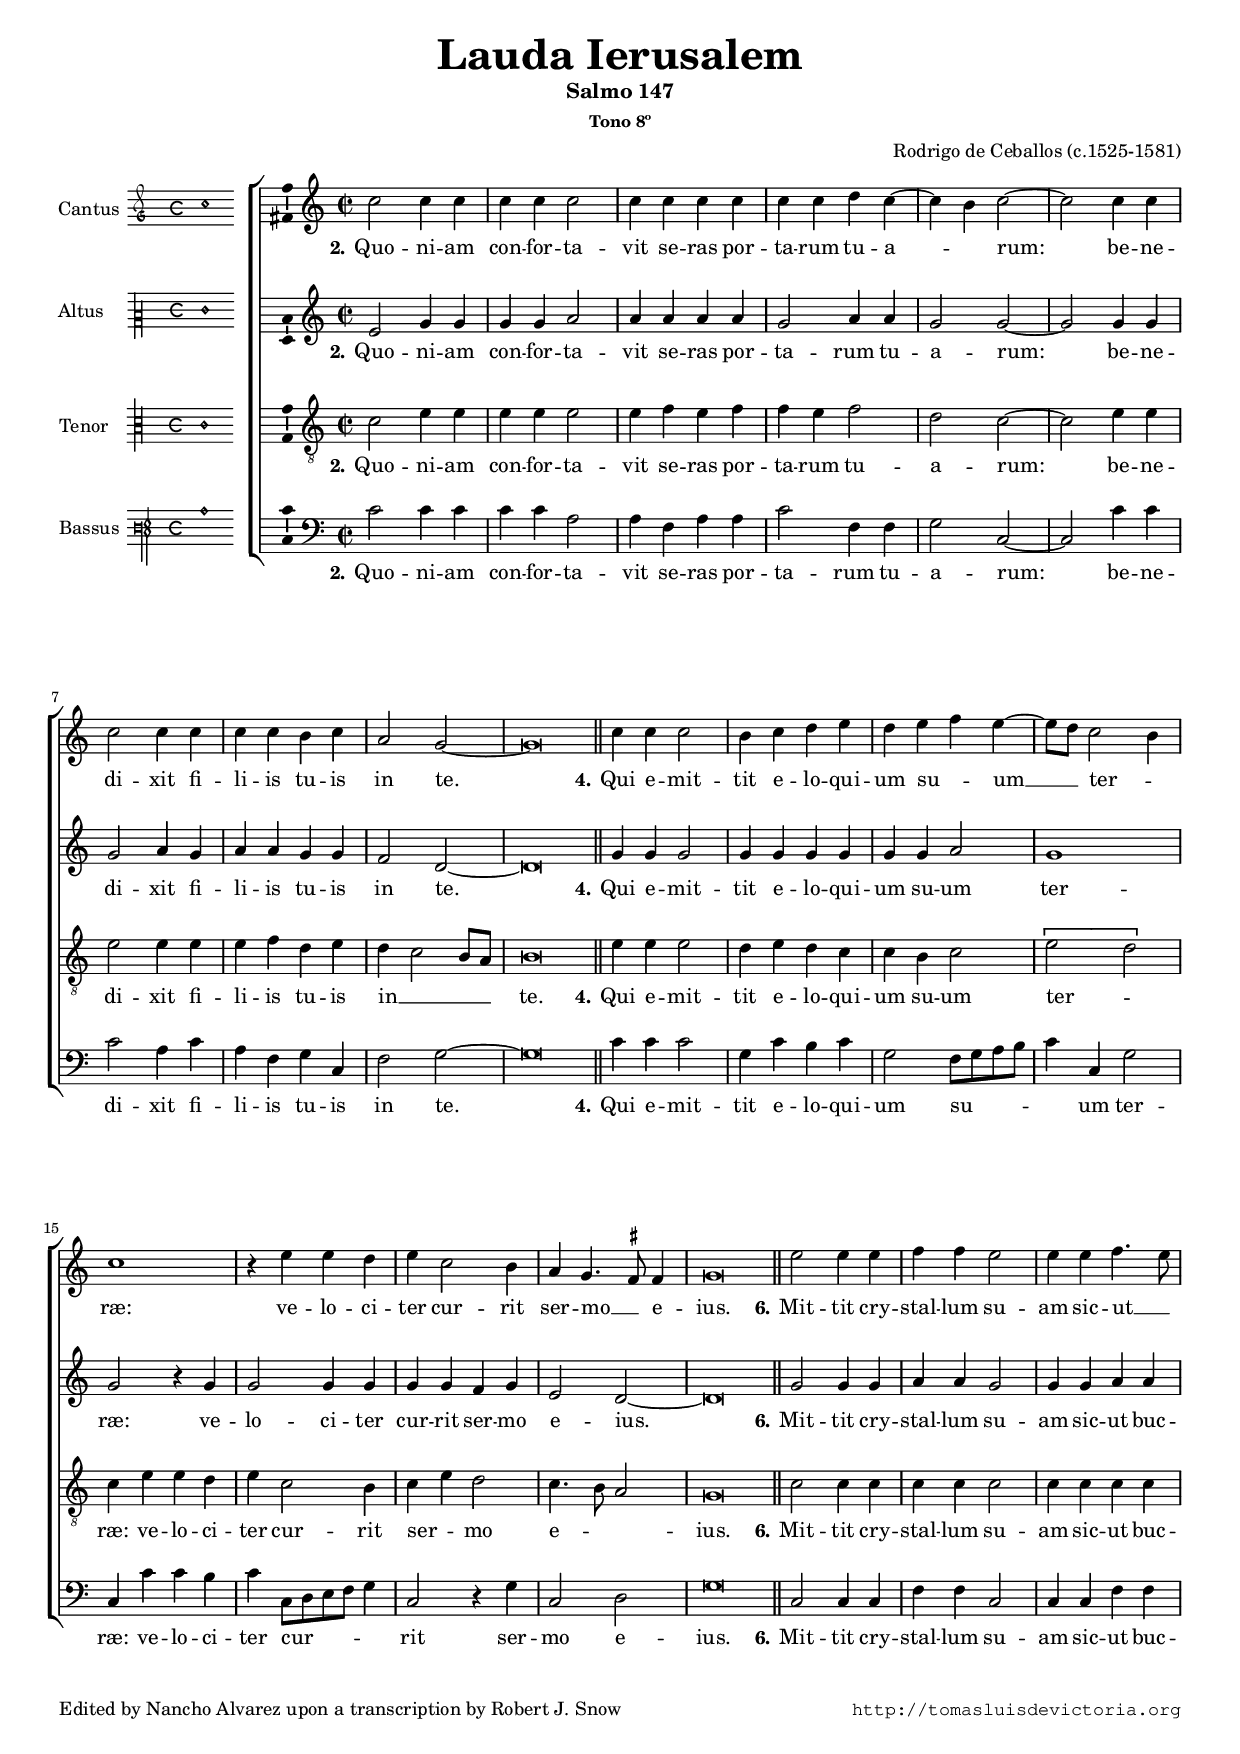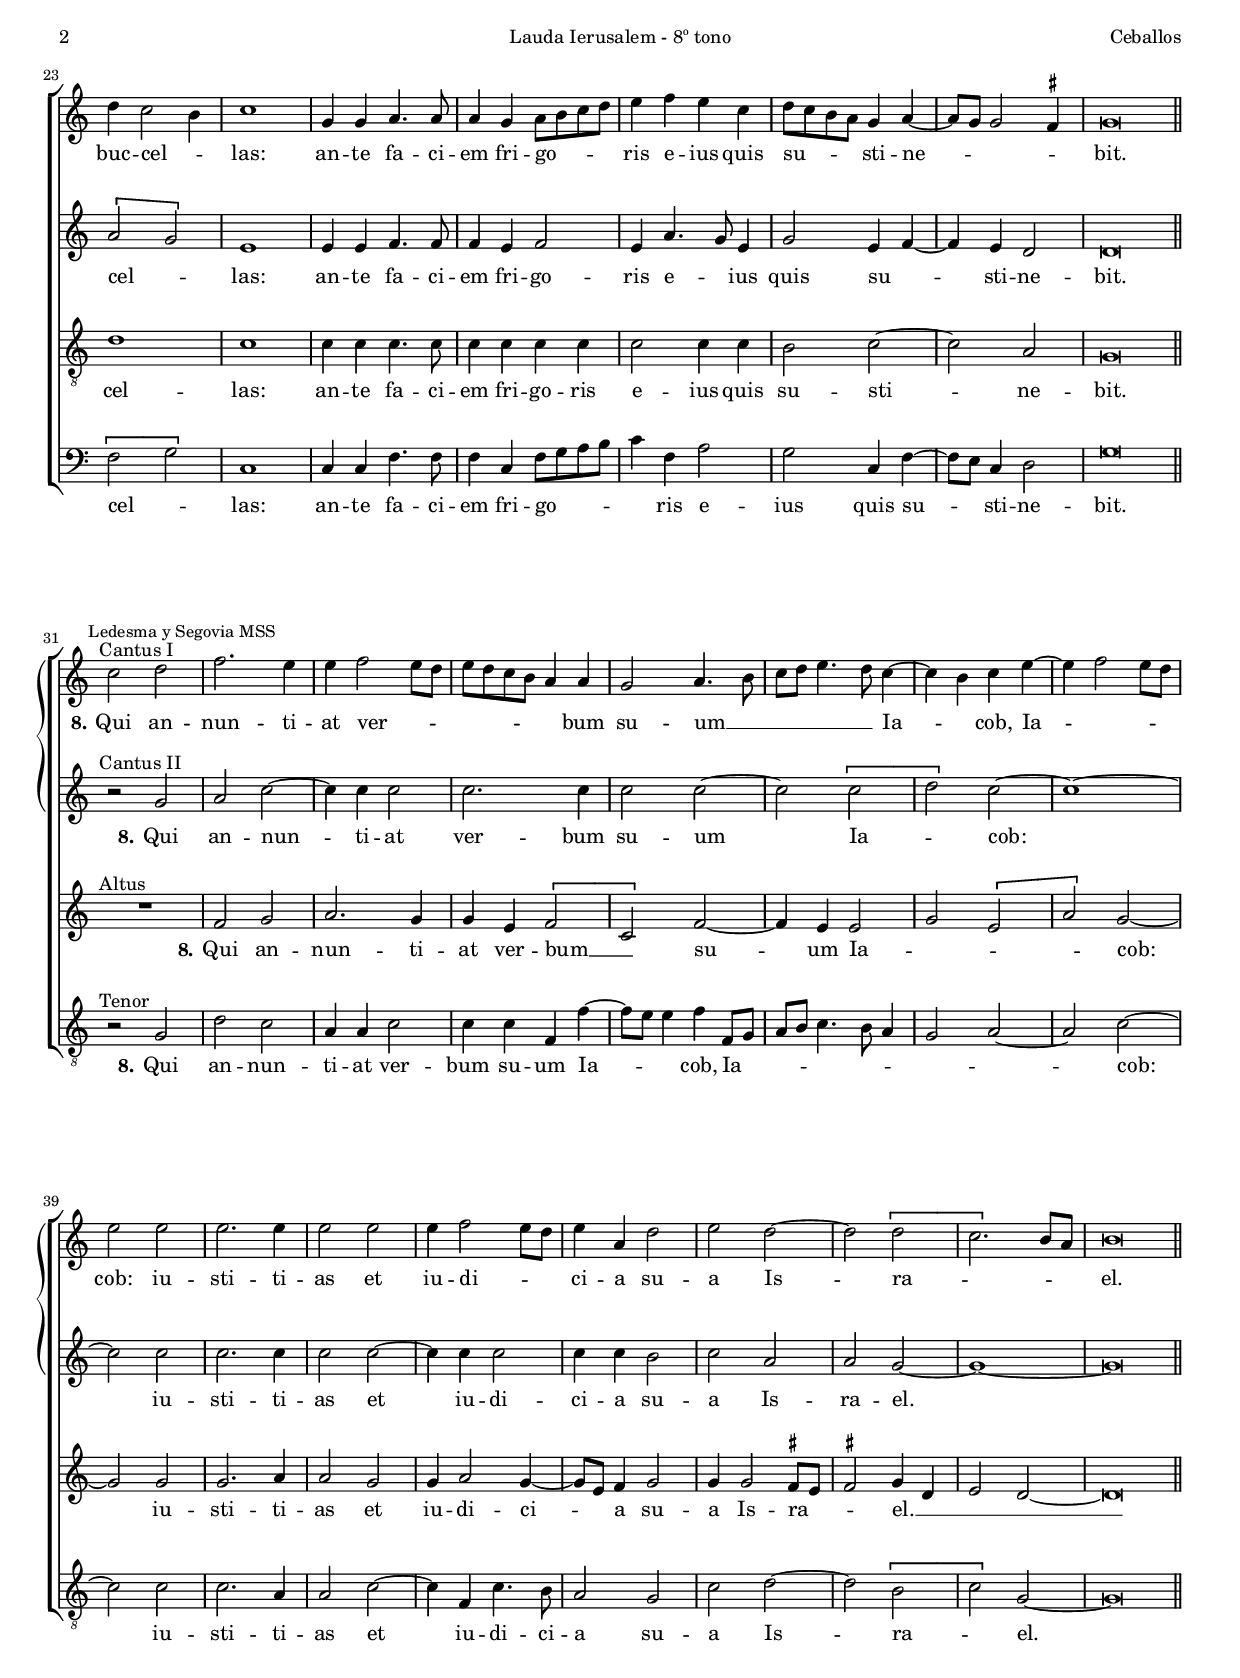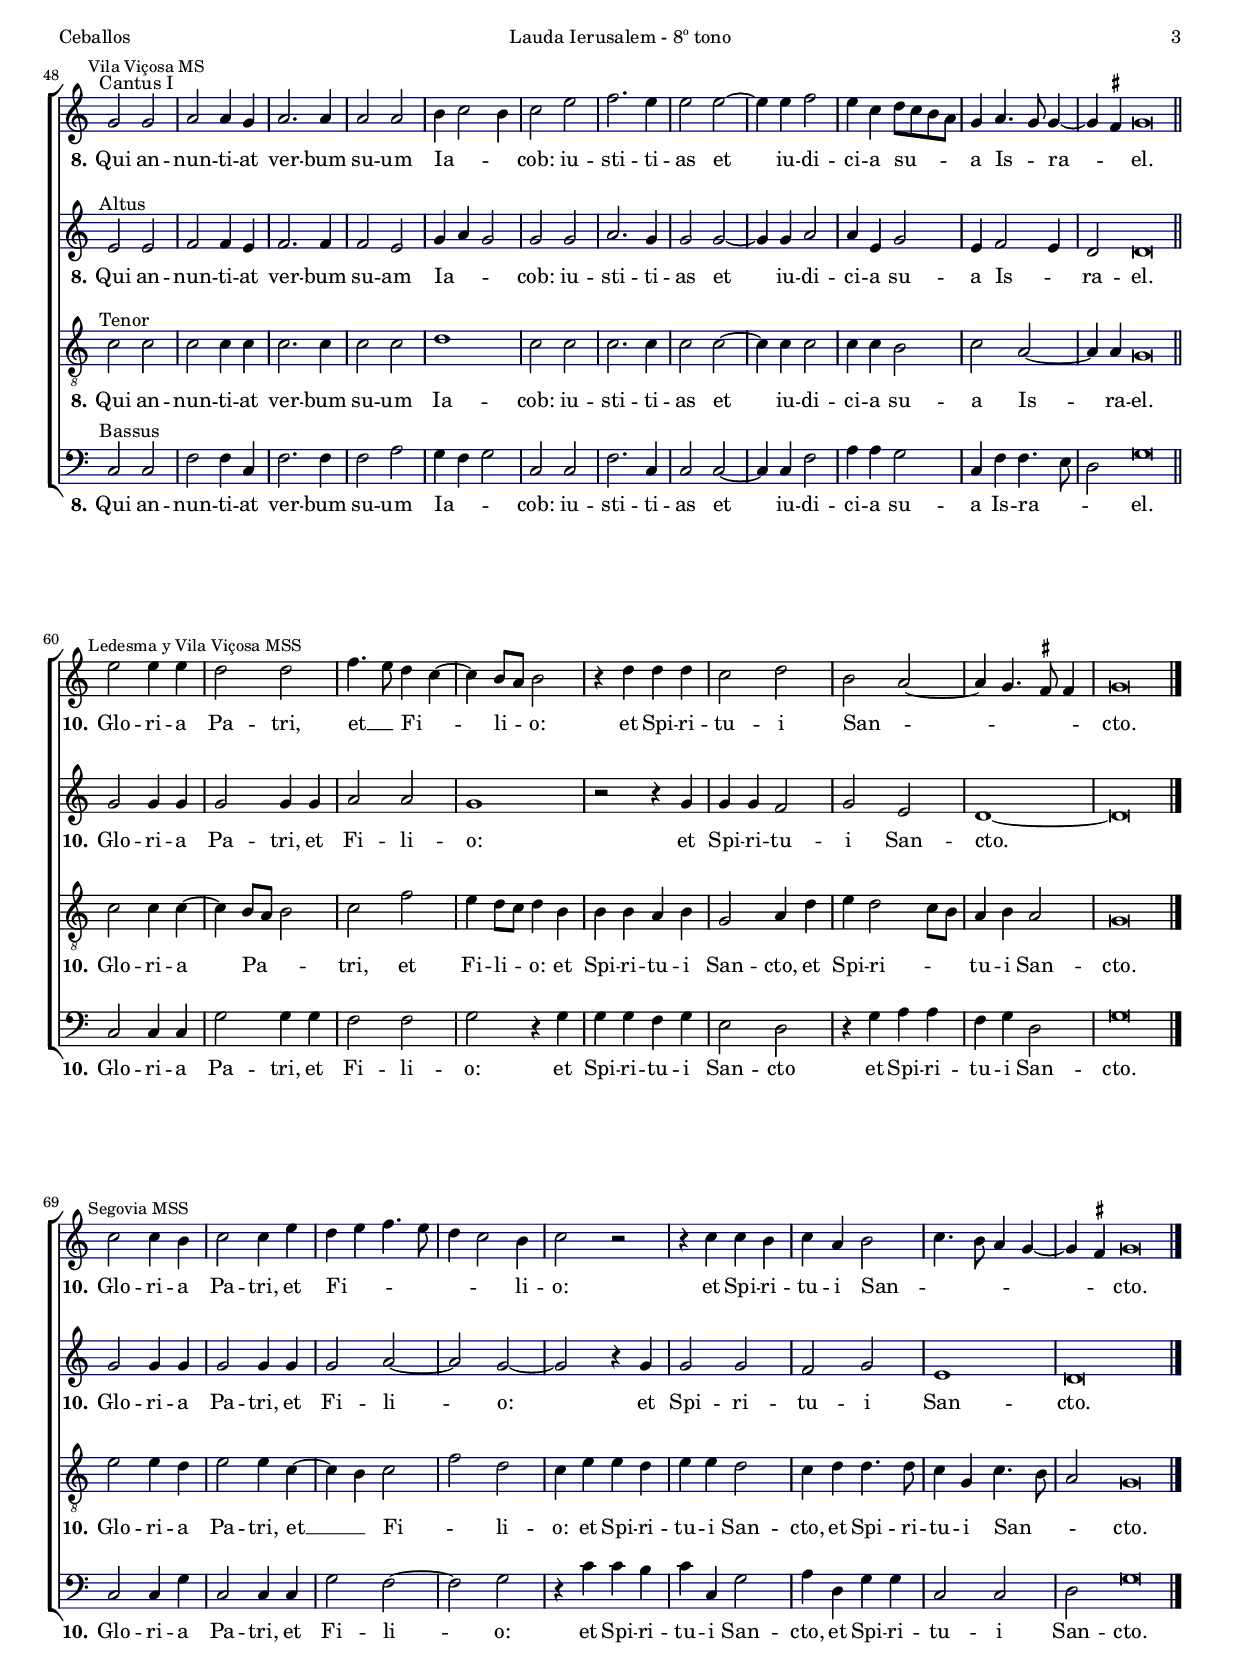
\version "2.22.0"

#(set-default-paper-size "a4")
#(set-global-staff-size 16.2)
#(ly:set-option 'point-and-click #f)
%mobile -s15.5 -i3.2 -ball

italicas=\override LyricText.font-shape = #'italic
rectas=\override LyricText.font-shape = #'upright
ss=\once \set suggestAccidentals = ##t
incipitwidth = 18
mtempo={\tempo 4 = 100}
mtempob={\tempo 4 = 50}
mt=#(define-music-function (offset) (number?) ; move lyric text
      #{ \once \override LyricText.X-offset = -$offset #})

htitle="Lauda Ierusalem - 8º tono"
hcomposer="Ceballos"

\header {
	title=\markup{\fontsize #3 "Lauda Ierusalem"}
	subtitle="Salmo 147"
	subsubtitle=\markup{"Tono 8º" \vspace #1 }
	composer="Rodrigo de Ceballos (c.1525-1581)"
        pdfauthor=\composer
	%opus="(-)"
%	poet=\markup{} % 4 manuscritos, 3 en España y 1 en América
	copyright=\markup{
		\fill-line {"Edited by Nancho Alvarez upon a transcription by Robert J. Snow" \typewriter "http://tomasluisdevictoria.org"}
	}
%	tagline=""
}

global={\key c \major \time 2/2
        \override Score.TextScript.X-offset=#-1
        \override Score.RehearsalMark.self-alignment-X=#left
        \skip 1*10 \bar "||"
        \skip 1*9 \bar "||"
        \skip 1*11 \bar "||" \break
        \mark \markup {\fontsize #-3 "Ledesma y Segovia MSS"}
        \skip 1*17 \bar "||" \break
        \stopStaff
        \startStaff
        \override Score.StaffSymbol.color = #darkblue
        \mark \markup {\fontsize #-3 "Vila Viçosa MS"}
        \skip 1*12 \bar "||" \break
        \stopStaff
        \startStaff
        \override Score.StaffSymbol.color = #black
        \mark \markup {\fontsize #-3 "Ledesma y Vila Viçosa MSS"}        
        \skip 1*9 \bar "|." \break
        \stopStaff
        \startStaff
        \override Score.StaffSymbol.color = #darkblue
        \mark \markup {\fontsize #-3 "Segovia MSS"}        
        \skip 1*9 \bar "|."
        \bar "|."
}


cantus=\relative c''{
	c2 c4 c
	c c c2
	c4 c c c
	c c d c ~
	c b c2 ~
	c c4 c
	c2 c4 c
	c c b c
	a2 g ~
	g\breve*1/2
	c4 c c2
	b4 c d e
	d e f e ~
	e8 d c2 b4
	c1
	r4 e e d
	e4 c2 b4
	a4 g4. \ss fis8 fis4
	g\breve*1/2
	e'2 e4 e
	f f e2
	e4 e f4. e8
	d4 c2 b4
	c1
	g4 g a4. a8
	a4 g a8 b c d
	e4 f e c
	d8 c b a g4 a ~
	a8 g g2 \ss fis4
	g\breve*1/2
	s4*0^\markup{"Cantus I"}
	c2 d
	f2. e4
	e4 f2 e8 d
	e8 d c b a4 a
	g2 a4. b8 
	c8 d e4. d8 c4 ~
	c b c4 e ~
	e4 f2 e8 d
	e2 e
	e2. e4
	e2 e
	e4 f2 e8 d
	e4 a, d2
	e d ~
	d \[d
	c2.\] b8 a 
	b\breve*1/2
	s4*0^\markup{"Cantus I"}
	g2 g
	a a4 g
	a2. a4
	a2 a
	b4 c2 b4
	c2 e
	f2. e4
	e2 e ~
	e4 e f2
	e4 c d8 c b a
	g4 a4. g8 g4 ~
	g \ss fis \mtempob g\breve*1/4 \mtempo
	e'2 e4 e
	d2 d
	f4. e8 d4 c ~
	c4 b8 a b2
	r4 d d d
	c2 d
	b a ~
	a4 g4. \ss fis8 fis4
	g\breve*1/2
	c2 c4 b
	c2 c4 e
	d e f4. e8
	d4 c2 b4
	c2 r
	r4 c c b
	c4 a b2
	c4. b8 a4 g4 ~
	g \ss fis \mtempob g\breve*1/4
}

cantusdos=\relative c''{
        R1*30
        s4*0^\markup{"Cantus II"}
        r2 g
        a c ~
        c4 c c2
        c2. c4
        c2 c ~
        c \[c
        d\] c2 ~
        c1 ~
        c2 c
        c2. c4
        c2 c2 ~
        c4 c c2
        c4 c b2
        c a
        a g ~
        g1 ~
        g\breve*1/2
}

altus=\relative c'{
	e2 g4 g
	g g a2
	a4 a a a
	g2 a4 a
	g2 g ~
	g g4 g
	g2 a4 g
	a a g g
	f2 d ~
	d\breve*1/2
	g4 g g2
	g4 g g g
	g4 g a2
	g1
	g2 r4 g
	g2 g4 g
	g g f g
	e2 d ~
	d\breve*1/2
	g2 g4 g
	a a g2
	g4 g a a
	\[a2 g\]
	e1
	e4 e f4. f8
	f4 e f2
	e4 a4. g8 e4
	g2 e4 f ~
	f e d2
	d\breve*1/2
	s4*0^\markup{"Altus"}
	R1
	f2 g
	a2. g4
	g4 e \[f2
	c\] f ~
	f4 e e2
	g \[e
	a\] g2 ~
	g2 g
	g2. a4 
	a2 g
	g4 a2 g4 ~
	g8 e f4 g2
	g4 g2 \ss fis8 e
	\ss fis2 g4 d
	e2 d2 ~
	d\breve*1/2
	s4*0^\markup{"Altus"}
	e2 e
	f f4 e
	f2. f4
	f2 e
	g4 a g2
	g g
	a2. g4
	g2 g ~
	g4 g a2
	a4 e g2
	e4 f2 e4
	d2 d\breve*1/4
	g2 g4 g
	g2 g4 g
	a2 a
	g1
	r2 r4 g
	g g f2
	g2 e
	d1 ~
	d\breve*1/2
	g2 g4 g
	g2 g4 g
	g2 a ~
	a g ~
	g r4 g
	g2 g
	f g
	e1
	d\breve*1/2
}

tenor=\relative c'{
	c2 e4 e
	e e e2
	e4 f e f
	f4 e f2
	d c ~
	c e4 e
	e2 e4 e
	e f d e
	d c2 b8 a
	b\breve*1/2
	e4 e e2
	d4 e d c
	c b c2
	\[e2 d\]
	c4 e e d
	e4 c2 b4
	c4 e d2
	c4. b8 a2
	g\breve*1/2
	c2 c4 c
	c c c2
	c4 c c c
	d1
	c
	c4 c c4. c8
	c4 c c c
	c2 c4 c
	b2 c ~
	c a
	g\breve*1/2
	s4*0^\markup{"Tenor"}
	r2 g
	d'2 c
	a4 a c2
	c4 c f, f' ~
	f8 e e4 f f,8 g
	a b c4. b8 a4
	g2 a ~
	a c ~
	c c
	c2. a4 
	a2 c ~
	c4 f, c'4. b8
	a2 g2
	c d ~
	d \[b
	c\] g ~
	g\breve*1/2
	s4*0^\markup{"Tenor"}
	c2 c
	c c4 c
	c2. c4
	c2 c
	d1
	c2 c
	c2. c4
	c2 c ~
	c4 c c2
	c4 c b2
	c a ~
	a4 a g\breve*1/4
	c2 c4 c ~
	c b8 a b2
	c2 f
	e4 d8 c d4 b
	b b a b
	g2 a4 d
	e4 d2 c8 b
	a4 b a2
	g\breve*1/2
	e'2 e4 d
	e2 e4 c ~
	c b c2
	f2 d
	c4 e e d
	e e d2
	c4 d d4. d8 
	c4 g c4. b8
	a2 g\breve*1/4
}

bassus=\relative c'{
	c2 c4 c
	c c a2
	a4 f a a
	c2 f,4 f
	g2 c, ~
	c c'4 c
	c2 a4 c
	a f g c,
	f2 g ~
	g\breve*1/2
	c4 c c2
	g4 c b c
	g2 f8 g a b
	c4 c, g'2
	c,4 c' c b 
	c4 c,8[ d e f] g4
	c,2 r4 g'
	c,2 d
	g\breve*1/2
	c,2 c4 c
	f f c2
	c4 c f f
	\[f2 g\]
	c,1
	c4 c f4. f8
	f4 c f8 g a b
	c4 f, a2
	g2 c,4 f ~
	f8 e c4 d2
	g\breve*1/2
	R1*17
	s4*0^\markup{"Bassus"}
	c,2 c
	f f4 c
	f2. f4
	f2 a
	g4 f g2
	c, c
	f2. c4
	c2 c ~
	c4 c f2
	a4 a g2
	c,4 f f4. e8
	d2 g\breve*1/4
	c,2 c4 c
	g'2 g4 g
	f2 f
	g2 r4 g
	g g f g
	e2 d
	r4 g a a
	f g d2
	g\breve*1/2
	c,2 c4 g'
	c,2 c4 c
	g'2 f ~
	f2 g
	r4 c c b
	c c, g'2
	a4 d, g g
	c,2 c
	d g\breve*1/4
}

textocantus=\lyricmode{
\set stanza = "2."
Quo -- ni -- am con -- for -- ta -- vit
se -- ras por -- ta -- rum  tu -- a -- _ rum:
be -- ne -- di -- xit fi -- li -- is tu -- is in te.
\set stanza = "4."
Qui e -- mit -- tit e -- lo -- qui -- um su -- _ um __ _ ter -- _ ræ:
ve -- lo -- ci -- ter cur -- rit ser -- mo __ _ e -- ius.
\set stanza = "6."
Mit -- tit cry -- stal -- lum su -- am
sic -- ut __ _ buc -- cel -- _ las:
an -- te fa -- ci -- em fri -- go -- _ _ _ ris e -- ius
quis su -- _ _ _ sti -- ne -- _ _ _ bit.
\set stanza = "8."
Qui an -- nun -- ti -- at
ver -- _ _ _ _ _ _ _ bum su -- um __ _ _ _ _ _ Ia -- _ cob,
Ia -- _ _ _ cob:
iu -- sti -- ti -- as et iu -- di -- _ _ ci -- a su -- a
Is -- ra -- _ _ _ el.
\set stanza = "8."
Qui an -- nun -- ti -- at ver -- bum su -- um Ia -- _ _ cob:
iu -- sti -- ti -- as et iu -- di -- ci -- a su -- _ _ _ a
Is -- _ ra -- _ el.
\set stanza = "10."
Glo -- ri -- a Pa -- tri, et __ _ Fi -- _ li -- _ o:
et Spi -- ri -- tu -- i San -- _ _ _ _ cto.
\set stanza = "10."
Glo -- ri -- a Pa -- tri, et Fi -- _ _ _ _ _ li -- o:
et Spi -- ri -- tu -- i San -- _ _ _ _ _ cto.
}

textocantusdos=\lyricmode{
\set stanza = "8."
Qui an -- nun -- ti -- at ver -- bum su -- um Ia -- _ cob:
iu -- sti -- ti -- as et iu -- di -- ci -- a su -- a Is -- ra -- el.
}

textoaltus=\lyricmode{
\set stanza = "2."
Quo -- ni -- am con -- for -- ta -- vit
se -- ras por -- ta -- rum tu -- a -- rum:
be -- ne -- di -- xit fi -- li -- is tu -- is in te.
\set stanza = "4."
Qui e -- mit -- tit e -- lo -- qui -- um su -- um ter -- ræ:
ve -- lo -- ci -- ter cur -- rit ser -- mo e -- ius.
\set stanza = "6."
Mit -- tit cry -- stal -- lum su -- am sic -- ut buc -- cel -- _ las:
an -- te fa -- ci -- em fri -- go -- ris e -- _ ius
quis su -- _ sti -- ne -- bit.
\set stanza = "8."
Qui an -- nun -- ti -- at ver -- bum __ _ su -- um Ia -- _ _ _ cob:
iu -- sti -- ti -- as et iu -- di -- ci -- _ a su -- a
Is -- ra -- _ _ el. __ _ _ _ 
\set stanza = "8."
Qui an -- nun -- ti -- at ver -- bum su -- am Ia -- _ _ cob:
iu -- sti -- ti -- as et iu -- di -- ci -- a su -- a Is -- _ ra -- el.
\set stanza = "10."
Glo -- ri -- a Pa -- tri, et Fi -- li -- o:
et Spi -- ri -- tu -- i San -- cto.
\set stanza = "10."
Glo -- ri -- a Pa -- tri, et Fi -- li -- o:
et Spi -- ri -- tu -- i San -- cto.
}

textotenor=\lyricmode{
\set stanza = "2."
Quo -- ni -- am con -- for -- ta -- vit
se -- ras por -- ta -- rum tu -- a -- rum:
be -- ne -- di -- xit fi -- li -- is tu -- is in __ _ _ _ te.
\set stanza = "4."
Qui e -- mit -- tit e -- lo -- qui -- um su -- um ter -- _ ræ:
ve -- lo -- ci -- ter cur -- rit ser -- _ mo e -- _ _ ius.
\set stanza = "6."
Mit -- tit cry -- stal -- lum su -- am sic -- ut buc -- cel -- las:
an -- te fa -- ci -- em fri -- go -- ris e -- ius
quis su -- sti -- ne -- bit.
\set stanza = "8."
Qui an -- nun -- ti -- at ver -- bum su -- um Ia -- _ _ cob,
Ia -- _ _ _ _ _ _ _ _ cob:
iu -- sti -- ti -- as et iu -- di -- ci -- a su -- a Is -- ra -- _ el.
\set stanza = "8."
Qui an -- nun -- ti -- at ver -- bum su -- um Ia -- cob:
iu -- sti -- ti -- as et iu -- di -- ci -- a su -- a Is -- ra -- el.
\set stanza = "10."
Glo -- ri -- a Pa -- _ _ tri, et Fi -- li -- _ o:
et Spi -- ri -- tu -- i San -- cto,
et Spi -- ri -- _ _ tu -- i San -- cto.
\set stanza = "10."
Glo -- ri -- a Pa -- tri, et __ _ Fi -- _ li -- o:
et Spi -- ri -- tu -- i San -- cto,
et Spi -- ri -- tu -- i San -- _ _ cto.
}

textobassus=\lyricmode{
\set stanza = "2."
Quo -- ni -- am con -- for -- ta -- vit
se -- ras por -- ta -- rum tu -- a -- rum:
be -- ne -- di -- xit fi -- li -- is tu -- is in te.
\set stanza = "4."
Qui e -- mit -- tit e -- lo -- qui -- um su -- _ _ _ _ um ter -- ræ:
ve -- lo -- ci -- ter cur -- _ _ _ _ rit ser -- mo e -- ius.
\set stanza = "6."
Mit -- tit cry -- stal -- lum su -- am
sic -- ut buc -- cel -- _ las:
an -- te fa -- ci -- em fri -- go -- _ _ _ _ ris e -- ius
quis su -- _ sti -- ne -- bit.
\set stanza = "8."
Qui an -- nun -- ti -- at ver -- bum su -- um Ia -- _ _ cob:
iu -- sti -- ti -- as et iu -- di -- ci -- a su -- a
Is -- ra -- _ _ el.
\set stanza = "10."
Glo -- ri -- a Pa -- tri, et Fi -- li -- o:
et Spi -- ri -- tu -- i San -- cto
et Spi -- ri -- tu -- i San -- cto.
\set stanza = "10."
Glo -- ri -- a Pa -- tri, et Fi -- li -- o:
et Spi -- ri -- tu -- i San -- cto,
et Spi -- ri -- tu -- i San -- cto.
}


incipitcantus=\markup{
	\score{
		{ 
		\set Staff.instrumentName="Cantus "
		\override NoteHead.style = #'neomensural
		\override Staff.TimeSignature.style = #'neomensural
		\cadenzaOn 
		\clef "petrucci-g"
		\key c \major
		\time 4/4
                c''1
		} 

	\layout { line-width=\incipitwidth indent = 0 }
	}
}

incipitcantusdos=\markup{
	\score{
		{ 
		\set Staff.instrumentName="Cantus II"
		\override NoteHead.style = #'neomensural
		\override Staff.TimeSignature.style = #'neomensural
		\cadenzaOn 
		\clef "petrucci-g" % no la he visto
		\key c \major
		\time 4/4
                g'1
		} 

	\layout { line-width=\incipitwidth indent = 0 }
	}
}

incipitaltus=\markup{
	\score{
		{ 
		\set Staff.instrumentName="Altus    "
		\override NoteHead.style = #'neomensural 
		\override Staff.TimeSignature.style = #'neomensural
		\cadenzaOn 
		\clef "petrucci-c2"
		\key c \major
		\time 4/4
                e'1
		} 
	\layout { line-width=\incipitwidth indent = 0 }
	}
}


incipittenor=\markup{
	\score{
		{ 
		\set Staff.instrumentName="Tenor   "
		\override NoteHead.style = #'neomensural 
		\override Staff.TimeSignature.style = #'neomensural
		\cadenzaOn 
		\clef "petrucci-c3"
		\key c \major
		\time 4/4
                c'1
		} 
	\layout { line-width=\incipitwidth indent=0 }
	}
}

incipitbassus=\markup{
	\score{
		{ 
		\set Staff.instrumentName="Bassus "
		\override NoteHead.style = #'neomensural
		\override Staff.TimeSignature.style = #'neomensural
		\cadenzaOn 
		\clef "petrucci-f3"
		\key c \major
		\time 4/4
                c'1
		} 
	\layout { line-width=\incipitwidth indent = 0 }
	}
}

%\layout {
%       \context {\Voice
%               \remove Ligature_bracket_engraver
%               \consists Mensural_ligature_engraver
%       }
%       line-width=\incipitwidth
%       indent = 0
%}

\score {\transpose c' c'{
\new ChoirStaff<<

        \new StaffGroup
        \with {systemStartDelimiter = #'SystemStartBrace }
        <<
        \override Score.BarLine.allow-span-bar=##f
   
	\new Staff <<\global
	\new Voice="v1" {
		\set Staff.instrumentName=\incipitcantus
		\clef "treble"
		\cantus }
	\new Lyrics \lyricsto "v1" {\textocantus }
	>>

	\new Staff\with{\remove "Ambitus_engraver"} <<\global
	\new Voice="v5" {
		\set Staff.instrumentName=\incipitcantusdos
		\clef "treble"
		\cantusdos }
	\new Lyrics \lyricsto "v5" {\textocantusdos }
	>>
        >>
        
	\new Staff <<\global
	\new Voice="v2" {
		\set Staff.instrumentName=\incipitaltus
		\clef "treble"
		\altus }
	\new Lyrics \lyricsto "v2" {\textoaltus }
	>>
	
	\new Staff <<\global
	\new Voice="v3" {
		\set Staff.instrumentName=\incipittenor
		\clef "G_8"
		\tenor }
	\new Lyrics \lyricsto "v3" {\textotenor }
	>>

	\new Staff <<\global
	\new Voice="v4" {
		\set Staff.instrumentName=\incipitbassus
		\clef "bass"
		\bassus }
	\new Lyrics \lyricsto "v4" {\textobassus }
	>>
	
>>

	} % transpose

\layout{ 
	\context {\Lyrics 
		\override VerticalAxisGroup.staff-affinity = #UP
		\override VerticalAxisGroup.nonstaff-relatedstaff-spacing =
			#'((basic-distance . 0) (minimum-distance . 0) (padding . 1))
		\override LyricText.font-size = #1.2
		\override LyricHyphen.minimum-distance = #0.5
	}
	\context {\Score 
		tempoHideNote = ##t
		\override BarNumber.padding = #2 
	}
	\context {\Voice 
		%melismaBusyProperties = #'()
		%autoBeaming = ##f
	}
	\context {\Staff 
                \RemoveEmptyStaves
                \override VerticalAxisGroup.remove-first = ##t
		\override VerticalAxisGroup.staff-staff-spacing =
			#'((basic-distance . 11) (minimum-distance . 0) (padding . 1))
		\consists Ambitus_engraver 
		\override LigatureBracket.padding = #1
	}
}

%\midi { \mtempo }

}


\paper{
	evenHeaderMarkup=\markup  \fill-line { \fromproperty #'page:page-number-string \htitle \hcomposer }
	oddHeaderMarkup= \markup  \fill-line { \on-the-fly #not-first-page \hcomposer \on-the-fly #not-first-page \htitle \on-the-fly #not-first-page \fromproperty #'page:page-number-string }
	%system-count=20
	%page-count = 8
	ragged-last-bottom = ##f
	indent=3.4\cm
	system-system-spacing =
	#'((basic-distance . 20) (minimum-distance . 0) (padding . 5))
	top-system-spacing = % header
	#'((basic-distance . 8) (minimum-distance . 0) (padding . 0))
	last-bottom-spacing = % footer
	#'((basic-distance . 12) (minimum-distance . 0) (padding . 0))
	markup-system-spacing.padding = #1.5
}
